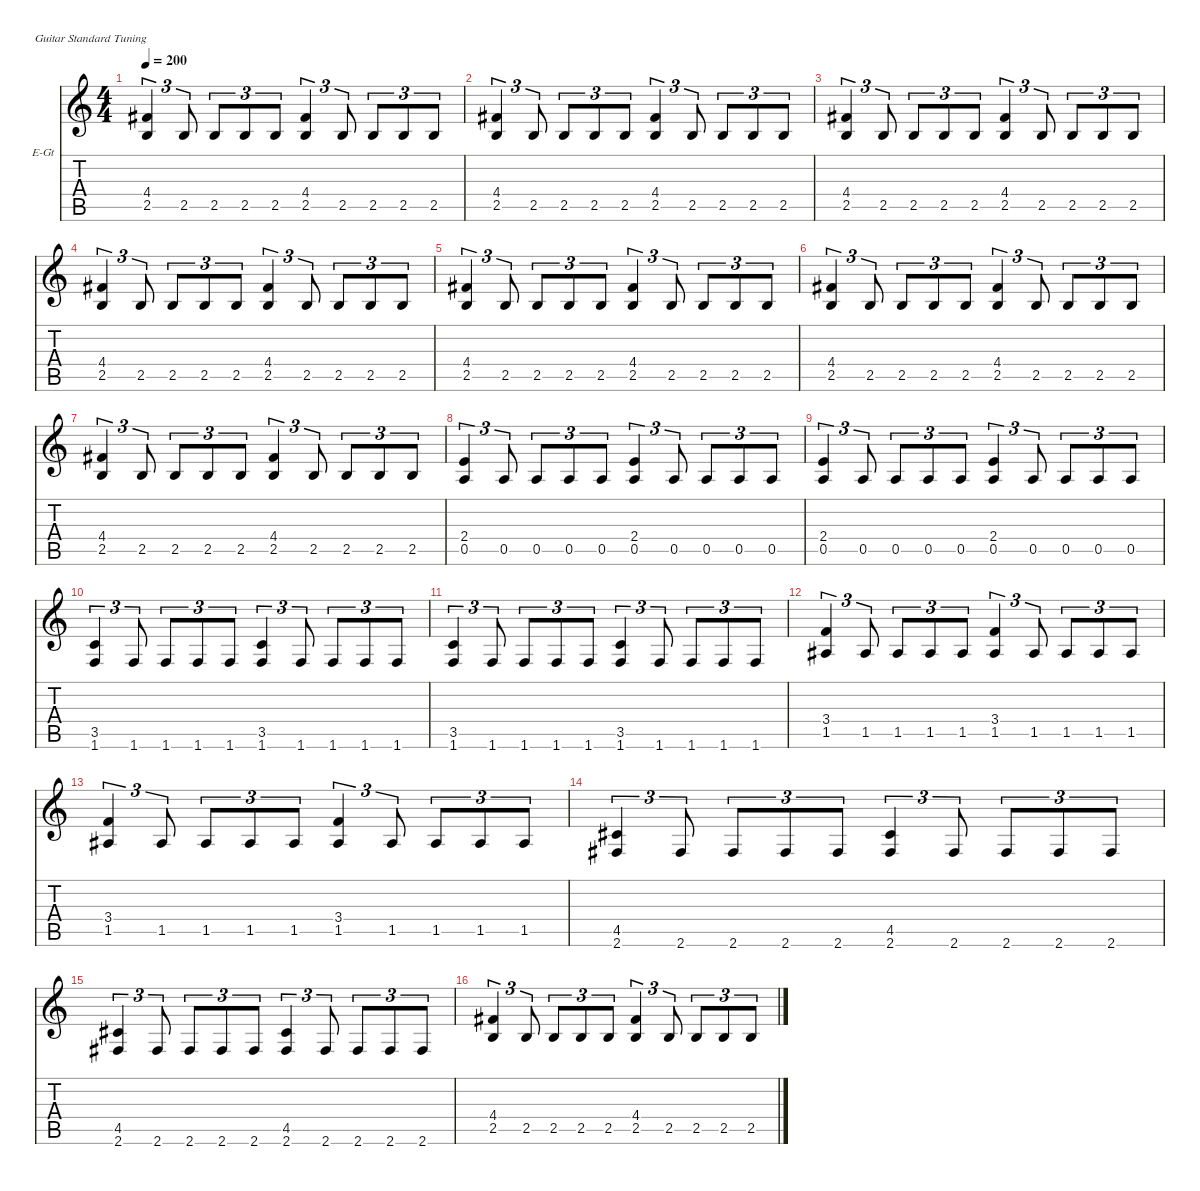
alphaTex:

\hideDynamics
\bracketExtendMode nobrackets
\firstSystemTrackNameOrientation horizontal
\otherSystemsTrackNameOrientation horizontal
\track ("Guitar 1" "E-Gt") {instrument distortionguitar}
\staff {score tabs}
\tuning (E4 B3 G3 D3 A2 E2)
\ts (4 4)
\tempo 200
\clef g2
\ks c
(4.4{acc #} 2.5).4{tu (3 2) dy f beam Up} 2.5.8{tu (3 2) beam Up} 2.5.8{tu (3 2) beam Up} 2.5.8{tu (3 2) beam Up} 2.5.8{tu (3 2) beam Up} (4.4{acc #} 2.5).4{tu (3 2) beam Up} 2.5.8{tu (3 2) beam Up} 2.5.8{tu (3 2) beam Up} 2.5.8{tu (3 2) beam Up} 2.5.8{tu (3 2) beam Up} |
(4.4{acc #} 2.5).4{tu (3 2) beam Up} 2.5.8{tu (3 2) beam Up} 2.5.8{tu (3 2) beam Up} 2.5.8{tu (3 2) beam Up} 2.5.8{tu (3 2) beam Up} (4.4{acc #} 2.5).4{tu (3 2) beam Up} 2.5.8{tu (3 2) beam Up} 2.5.8{tu (3 2) beam Up} 2.5.8{tu (3 2) beam Up} 2.5.8{tu (3 2) beam Up} |
(4.4{acc #} 2.5).4{tu (3 2) beam Up} 2.5.8{tu (3 2) beam Up} 2.5.8{tu (3 2) beam Up} 2.5.8{tu (3 2) beam Up} 2.5.8{tu (3 2) beam Up} (4.4{acc #} 2.5).4{tu (3 2) beam Up} 2.5.8{tu (3 2) beam Up} 2.5.8{tu (3 2) beam Up} 2.5.8{tu (3 2) beam Up} 2.5.8{tu (3 2) beam Up} |
(4.4{acc #} 2.5).4{tu (3 2) beam Up} 2.5.8{tu (3 2) beam Up} 2.5.8{tu (3 2) beam Up} 2.5.8{tu (3 2) beam Up} 2.5.8{tu (3 2) beam Up} (4.4{acc #} 2.5).4{tu (3 2) beam Up} 2.5.8{tu (3 2) beam Up} 2.5.8{tu (3 2) beam Up} 2.5.8{tu (3 2) beam Up} 2.5.8{tu (3 2) beam Up} |
(4.4{acc #} 2.5).4{tu (3 2) beam Up} 2.5.8{tu (3 2) beam Up} 2.5.8{tu (3 2) beam Up} 2.5.8{tu (3 2) beam Up} 2.5.8{tu (3 2) beam Up} (4.4{acc #} 2.5).4{tu (3 2) beam Up} 2.5.8{tu (3 2) beam Up} 2.5.8{tu (3 2) beam Up} 2.5.8{tu (3 2) beam Up} 2.5.8{tu (3 2) beam Up} |
(4.4{acc #} 2.5).4{tu (3 2) beam Up} 2.5.8{tu (3 2) beam Up} 2.5.8{tu (3 2) beam Up} 2.5.8{tu (3 2) beam Up} 2.5.8{tu (3 2) beam Up} (4.4{acc #} 2.5).4{tu (3 2) beam Up} 2.5.8{tu (3 2) beam Up} 2.5.8{tu (3 2) beam Up} 2.5.8{tu (3 2) beam Up} 2.5.8{tu (3 2) beam Up} |
(4.4{acc #} 2.5).4{tu (3 2) beam Up} 2.5.8{tu (3 2) beam Up} 2.5.8{tu (3 2) beam Up} 2.5.8{tu (3 2) beam Up} 2.5.8{tu (3 2) beam Up} (4.4{acc #} 2.5).4{tu (3 2) beam Up} 2.5.8{tu (3 2) beam Up} 2.5.8{tu (3 2) beam Up} 2.5.8{tu (3 2) beam Up} 2.5.8{tu (3 2) beam Up} |
(2.4 0.5).4{tu (3 2) beam Up} 0.5.8{tu (3 2) beam Up} 0.5.8{tu (3 2) beam Up} 0.5.8{tu (3 2) beam Up} 0.5.8{tu (3 2) beam Up} (2.4 0.5).4{tu (3 2) beam Up} 0.5.8{tu (3 2) beam Up} 0.5.8{tu (3 2) beam Up} 0.5.8{tu (3 2) beam Up} 0.5.8{tu (3 2) beam Up} |
(2.4 0.5).4{tu (3 2) beam Up} 0.5.8{tu (3 2) beam Up} 0.5.8{tu (3 2) beam Up} 0.5.8{tu (3 2) beam Up} 0.5.8{tu (3 2) beam Up} (2.4 0.5).4{tu (3 2) beam Up} 0.5.8{tu (3 2) beam Up} 0.5.8{tu (3 2) beam Up} 0.5.8{tu (3 2) beam Up} 0.5.8{tu (3 2) beam Up} |
(3.5 1.6).4{tu (3 2) beam Up} 1.6.8{tu (3 2) beam Up} 1.6.8{tu (3 2) beam Up} 1.6.8{tu (3 2) beam Up} 1.6.8{tu (3 2) beam Up} (3.5 1.6).4{tu (3 2) beam Up} 1.6.8{tu (3 2) beam Up} 1.6.8{tu (3 2) beam Up} 1.6.8{tu (3 2) beam Up} 1.6.8{tu (3 2) beam Up} |
(3.5 1.6).4{tu (3 2) beam Up} 1.6.8{tu (3 2) beam Up} 1.6.8{tu (3 2) beam Up} 1.6.8{tu (3 2) beam Up} 1.6.8{tu (3 2) beam Up} (3.5 1.6).4{tu (3 2) beam Up} 1.6.8{tu (3 2) beam Up} 1.6.8{tu (3 2) beam Up} 1.6.8{tu (3 2) beam Up} 1.6.8{tu (3 2) beam Up} |
(3.4 1.5{acc #}).4{tu (3 2) beam Up} 1.5{acc #}.8{tu (3 2) beam Up} 1.5{acc #}.8{tu (3 2) beam Up} 1.5{acc #}.8{tu (3 2) beam Up} 1.5{acc #}.8{tu (3 2) beam Up} (3.4 1.5{acc #}).4{tu (3 2) beam Up} 1.5{acc #}.8{tu (3 2) beam Up} 1.5{acc #}.8{tu (3 2) beam Up} 1.5{acc #}.8{tu (3 2) beam Up} 1.5{acc #}.8{tu (3 2) beam Up} |
(3.4 1.5{acc #}).4{tu (3 2) beam Up} 1.5{acc #}.8{tu (3 2) beam Up} 1.5{acc #}.8{tu (3 2) beam Up} 1.5{acc #}.8{tu (3 2) beam Up} 1.5{acc #}.8{tu (3 2) beam Up} (3.4 1.5{acc #}).4{tu (3 2) beam Up} 1.5{acc #}.8{tu (3 2) beam Up} 1.5{acc #}.8{tu (3 2) beam Up} 1.5{acc #}.8{tu (3 2) beam Up} 1.5{acc #}.8{tu (3 2) beam Up} |
(4.5{acc #} 2.6{acc #}).4{tu (3 2) beam Up} 2.6{acc #}.8{tu (3 2) beam Up} 2.6{acc #}.8{tu (3 2) beam Up} 2.6{acc #}.8{tu (3 2) beam Up} 2.6{acc #}.8{tu (3 2) beam Up} (4.5{acc #} 2.6{acc #}).4{tu (3 2) beam Up} 2.6{acc #}.8{tu (3 2) beam Up} 2.6{acc #}.8{tu (3 2) beam Up} 2.6{acc #}.8{tu (3 2) beam Up} 2.6{acc #}.8{tu (3 2) beam Up} |
(4.5{acc #} 2.6{acc #}).4{tu (3 2) beam Up} 2.6{acc #}.8{tu (3 2) beam Up} 2.6{acc #}.8{tu (3 2) beam Up} 2.6{acc #}.8{tu (3 2) beam Up} 2.6{acc #}.8{tu (3 2) beam Up} (4.5{acc #} 2.6{acc #}).4{tu (3 2) beam Up} 2.6{acc #}.8{tu (3 2) beam Up} 2.6{acc #}.8{tu (3 2) beam Up} 2.6{acc #}.8{tu (3 2) beam Up} 2.6{acc #}.8{tu (3 2) beam Up} |
(4.4{acc #} 2.5).4{tu (3 2) beam Up} 2.5.8{tu (3 2) beam Up} 2.5.8{tu (3 2) beam Up} 2.5.8{tu (3 2) beam Up} 2.5.8{tu (3 2) beam Up} (4.4{acc #} 2.5).4{tu (3 2) beam Up} 2.5.8{tu (3 2) beam Up} 2.5.8{tu (3 2) beam Up} 2.5.8{tu (3 2) beam Up} 2.5.8{tu (3 2) beam Up}
